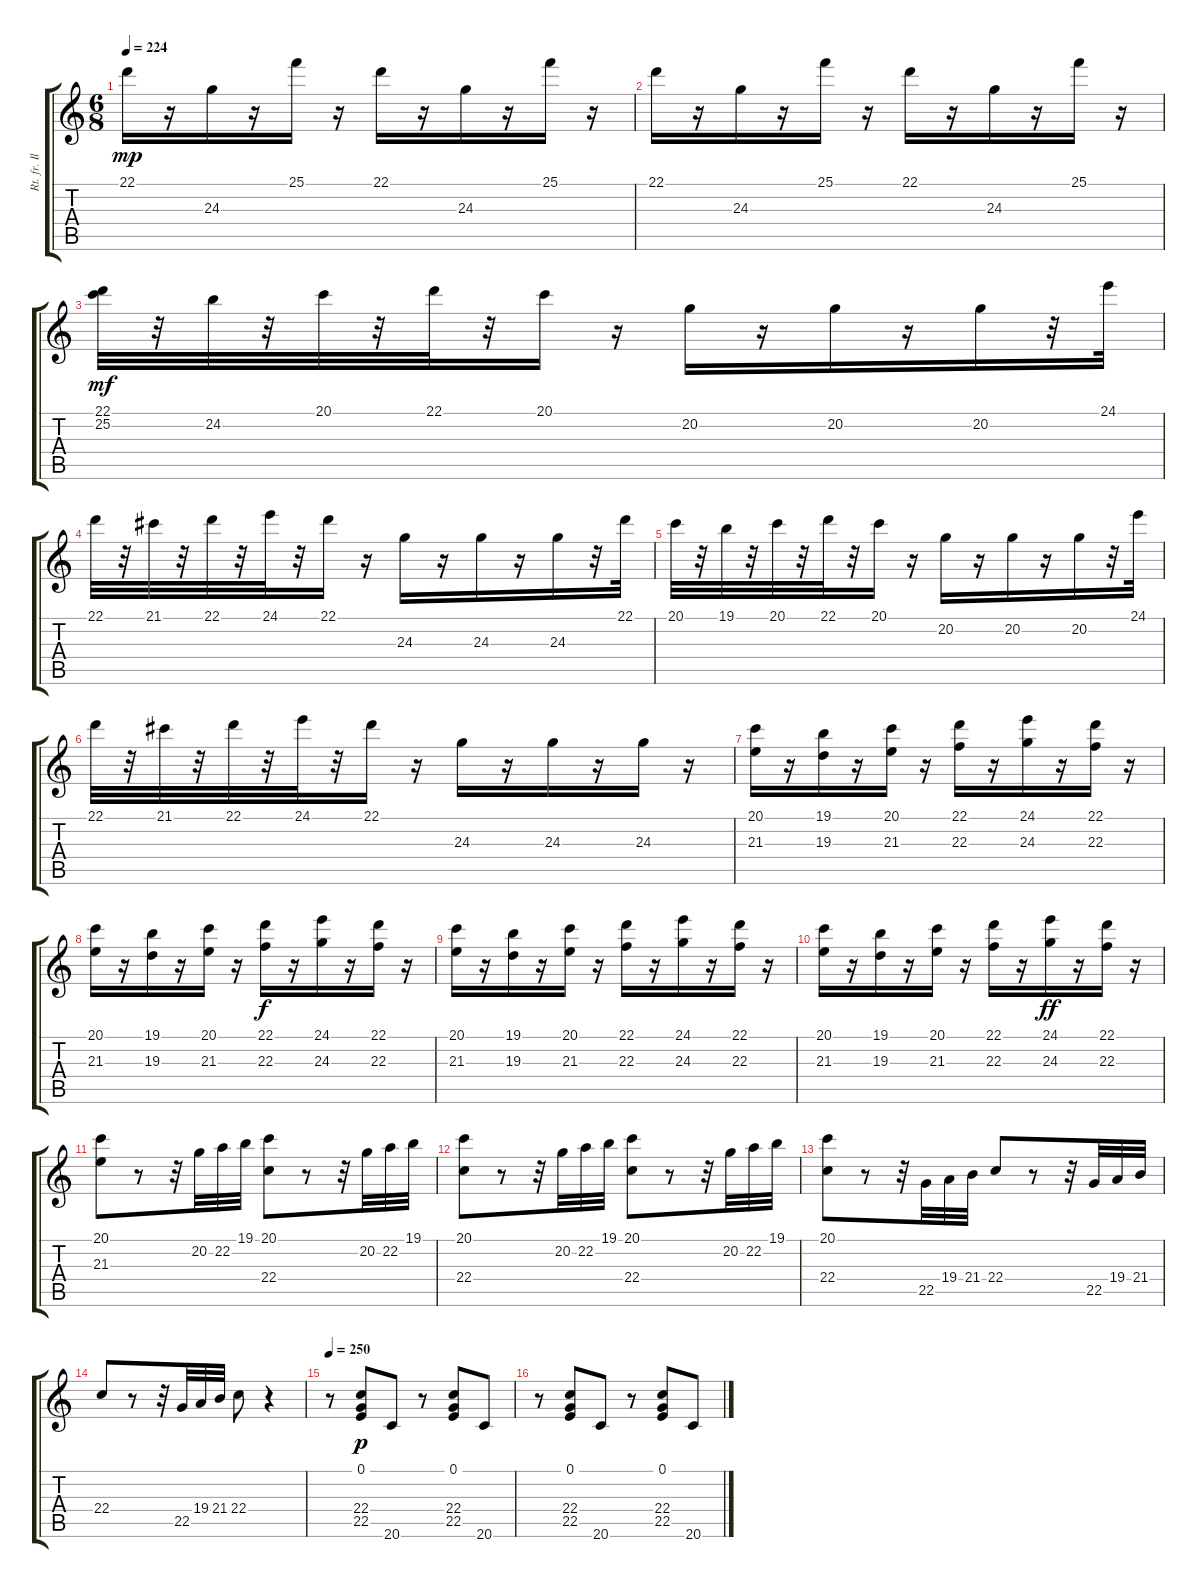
\track ("Rt. fr. Il Barbiere di Siviglia" "Rt. fr. Il") {instrument acousticgrandpiano}
\staff {score tabs}
\tuning (E4 B3 G3 D3 A2 E2) {hide}
\ts (6 8)
\tempo 224
\clef g2
\ks c
22.1.16{dy mp} r.16 24.3.16 r.16 25.1.16 r.16 22.1.16 r.16 24.3.16 r.16 25.1.16 r.16 |
22.1.16 r.16 24.3.16 r.16 25.1.16 r.16 22.1.16 r.16 24.3.16 r.16 25.1.16 r.16 |
(22.1 25.2).32{dy mf} r.32 24.2.32 r.32 20.1.32 r.32 22.1.32 r.32 20.1.16 r.16 20.2.16 r.16 20.2.16 r.16 20.2.16 r.32 24.1.32 |
22.1.32 r.32 21.1.32 r.32 22.1.32 r.32 24.1.32 r.32 22.1.16 r.16 24.3.16 r.16 24.3.16 r.16 24.3.16 r.32 22.1.32 |
20.1.32 r.32 19.1.32 r.32 20.1.32 r.32 22.1.32 r.32 20.1.16 r.16 20.2.16 r.16 20.2.16 r.16 20.2.16 r.32 24.1.32 |
22.1.32 r.32 21.1.32 r.32 22.1.32 r.32 24.1.32 r.32 22.1.16 r.16 24.3.16 r.16 24.3.16 r.16 24.3.16 r.16 |
(20.1 21.3).16 r.16 (19.1 19.3).16 r.16 (20.1 21.3).16 r.16 (22.1 22.3).16 r.16 (24.1 24.3).16 r.16 (22.1 22.3).16 r.16 |
(20.1 21.3).16 r.16 (19.1 19.3).16 r.16 (20.1 21.3).16 r.16 (22.1 22.3).16{dy f} r.16 (24.1 24.3).16 r.16 (22.1 22.3).16 r.16 |
(20.1 21.3).16 r.16 (19.1 19.3).16 r.16 (20.1 21.3).16 r.16 (22.1 22.3).16 r.16 (24.1 24.3).16 r.16 (22.1 22.3).16 r.16 |
(20.1 21.3).16 r.16 (19.1 19.3).16 r.16 (20.1 21.3).16 r.16 (22.1 22.3).16 r.16 (24.1 24.3).16{dy ff} r.16 (22.1 22.3).16 r.16 |
(20.1 21.3).8 r.8 r.32 20.2.32 22.2.32 19.1.32 (20.1 22.4).8 r.8 r.32 20.2.32 22.2.32 19.1.32 |
(20.1 22.4).8 r.8 r.32 20.2.32 22.2.32 19.1.32 (20.1 22.4).8 r.8 r.32 20.2.32 22.2.32 19.1.32 |
(20.1 22.4).8 r.8 r.32 22.5.32 19.4.32 21.4.32 22.4.8 r.8 r.32 22.5.32 19.4.32 21.4.32 |
22.4.8 r.8 r.32 22.5.32 19.4.32 21.4.32 22.4.8 r.4 |
\tempo 250
r.8 (0.1 22.4 22.5).8{dy p} 20.6.8 r.8 (0.1 22.4 22.5).8 20.6.8 |
r.8 (0.1 22.4 22.5).8 20.6.8 r.8 (0.1 22.4 22.5).8 20.6.8
